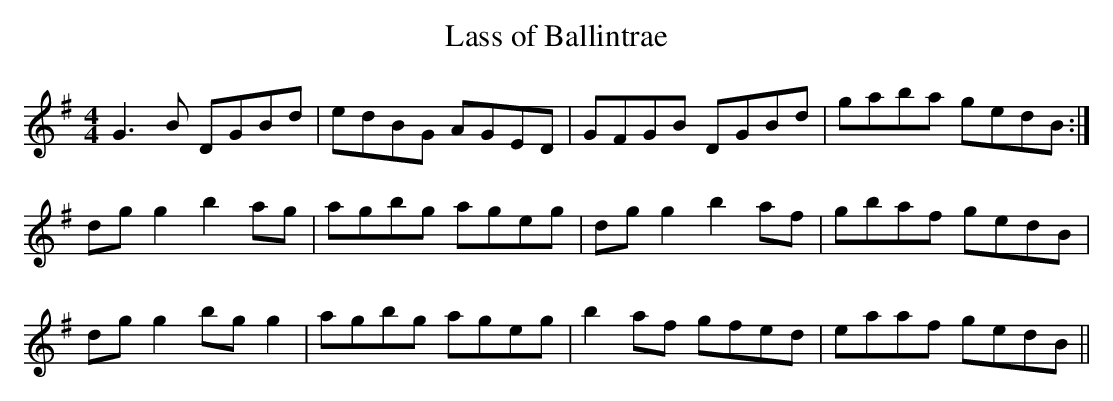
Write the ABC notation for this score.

X:1
T: Lass of Ballintrae
L: 1/8
M: 4/4
K: G
G3 B DGBd|edBG AGED|GFGB DGBd|gaba gedB :|
dg g2 b2 ag|agbg ageg|dg g2 b2 af|gbaf gedB|
dg g2 bg g2|agbg ageg|b2 af gfed|eaaf gedB ||
